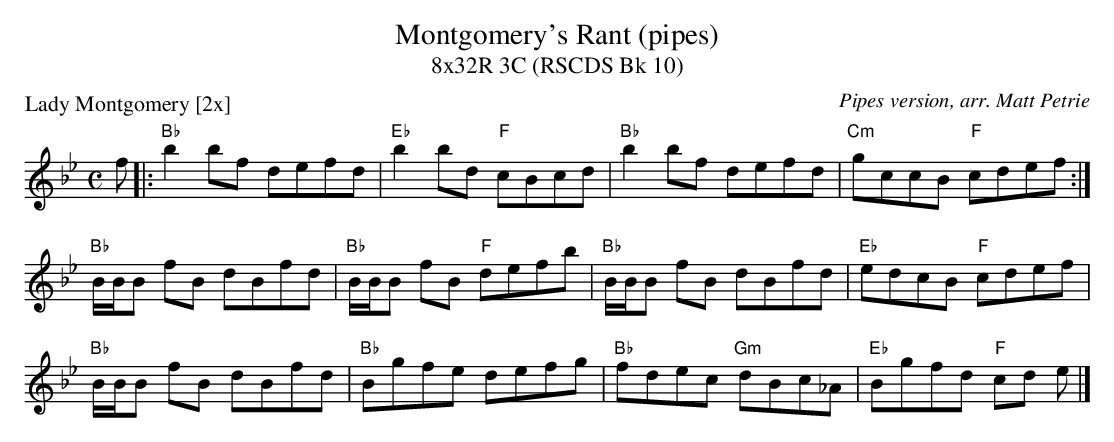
X:1
T: Montgomery's Rant (pipes)
T: 8x32R 3C (RSCDS Bk 10)
P: Lady Montgomery [2x]
C: Pipes version, arr. Matt Petrie
M: C
L: 1/8
K: Bb
f|:"Bb"b2 bf defd|"Eb"b2 bd "F"cBcd|"Bb"b2 bf defd|"Cm"gccB "F"cdef :|
"Bb"B/B/B fB dBfd|"Bb"B/B/B fB "F"defb|"Bb"B/B/B fB dBfd|"Eb"edcB "F"cdef|
"Bb"B/B/B fB dBfd|"Bb"Bgfe defg|"Bb"fdec "Gm"dBc_A|"Eb"Bgfd "F"cd e |]
